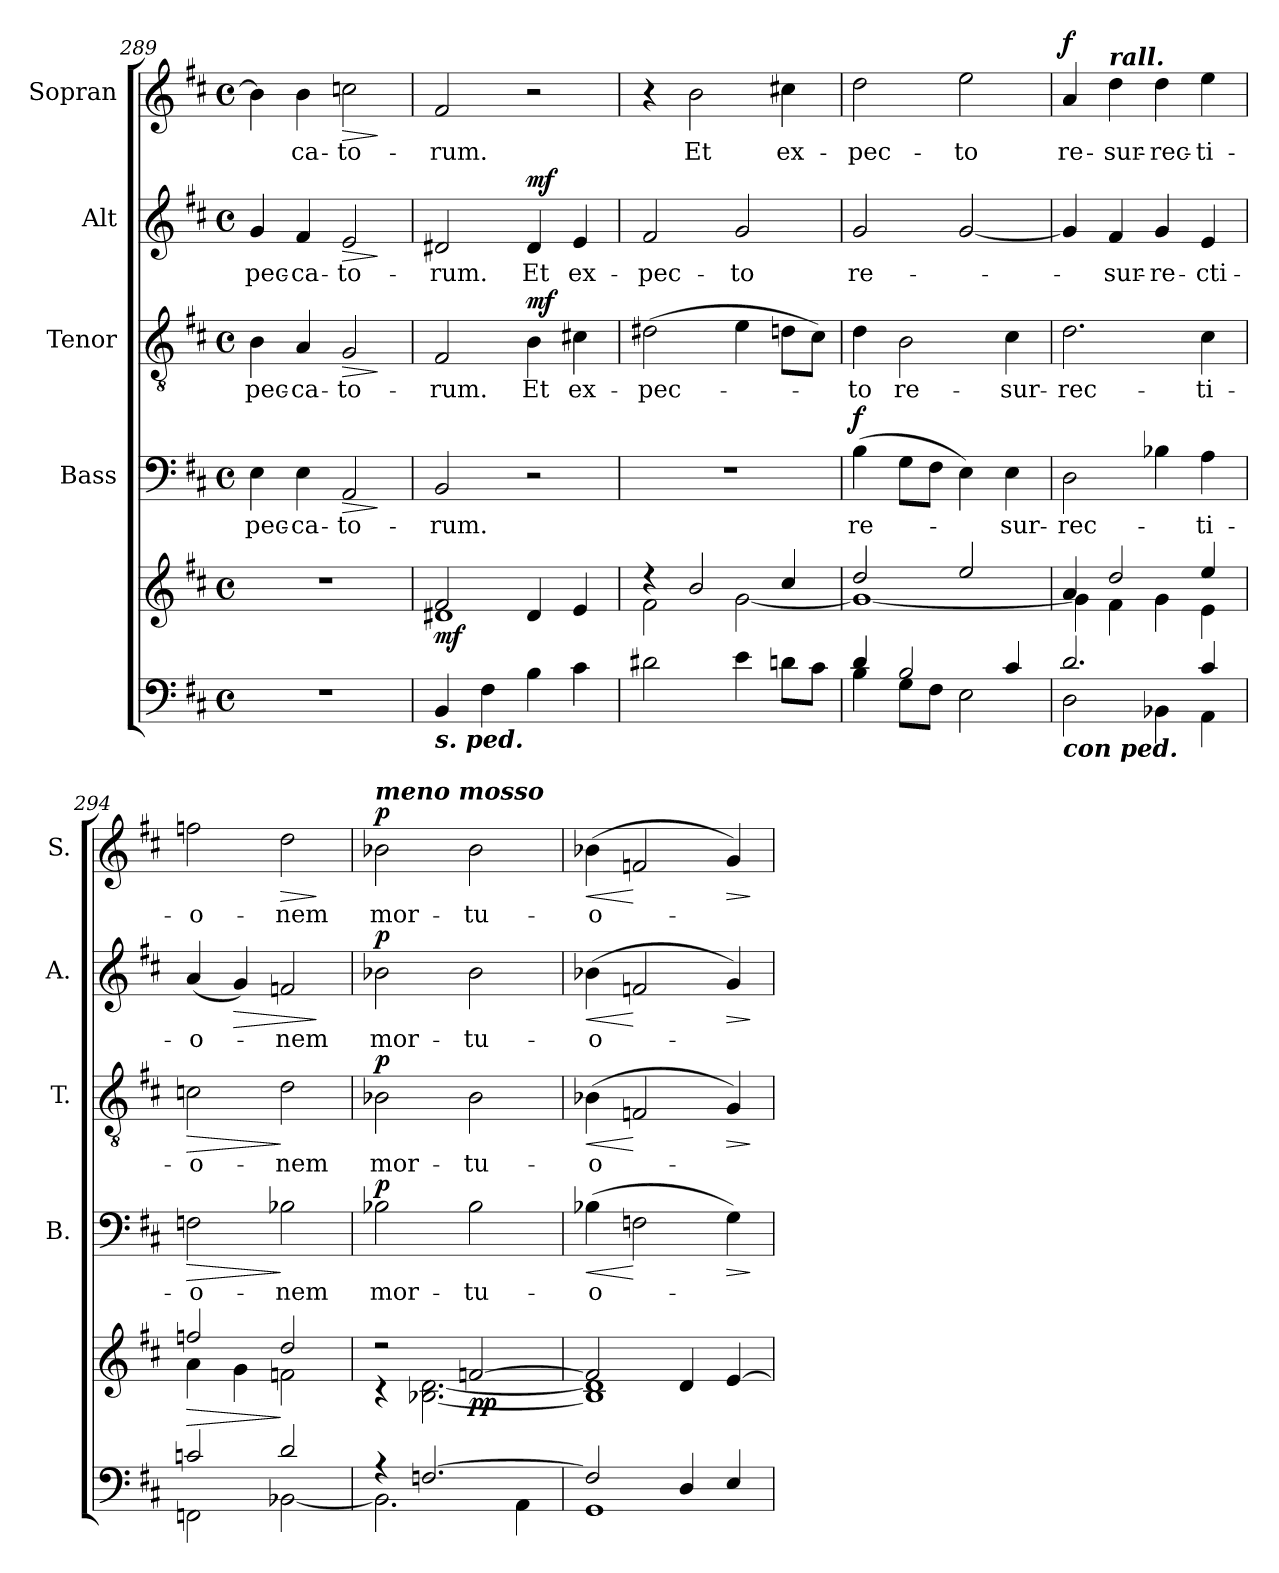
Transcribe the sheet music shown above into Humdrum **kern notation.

**kern	**kern	**dynam	**kern	**text	**dynam	**kern	**text	**dynam	**kern	**text	**dynam	**kern	**text	**dynam
*part5	*part5	*part5	*part4	*part4	*part4	*part3	*part3	*part3	*part2	*part2	*part2	*part1	*part1	*part1
*staff6	*staff5	*staff5/6	*staff4	*staff4	*staff4	*staff3	*staff3	*staff3	*staff2	*staff2	*staff2	*staff1	*staff1	*staff1
*	*	*	*I"Bass	*	*	*I"Tenor	*	*	*I"Alt	*	*	*I"Sopran	*	*
*	*	*	*I'B.	*	*	*I'T.	*	*	*I'A.	*	*	*I'S.	*	*
*clefF4	*clefG2	*	*clefF4	*	*	*clefGv2	*	*	*clefG2	*	*	*clefG2	*	*
*k[f#c#]	*k[f#c#]	*	*k[f#c#]	*	*	*k[f#c#]	*	*	*k[f#c#]	*	*	*k[f#c#]	*	*
*D:	*D:	*	*D:	*	*	*D:	*	*	*D:	*	*	*D:	*	*
*M4/4	*M4/4	*	*M4/4	*	*	*M4/4	*	*	*M4/4	*	*	*M4/4	*	*
*met(c)	*met(c)	*	*met(c)	*	*	*met(c)	*	*	*met(c)	*	*	*met(c)	*	*
=289	=289	=289	=289	=289	=289	=289	=289	=289	=289	=289	=289	=289	=289	=289
!	!	!	!	!LO:LY:b	!	!	!LO:LY:b	!	!	!LO:LY:b	!	!	!	!
1r	1r	.	4E\	pec-	.	4B\	pec-	.	4g/	pec-	.	4b\]	.	.
!	!	!	!	!LO:LY:b	!	!	!LO:LY:b	!	!	!LO:LY:b	!	!	!LO:LY:b	!
.	.	.	4E\	-ca-	.	4A/	-ca-	.	4f#/	-ca-	.	4b\	-ca-	.
!	!	!	!	!LO:LY:b	!LO:HP:b	!	!LO:LY:b	!LO:HP:b	!	!LO:LY:b	!LO:HP:b	!	!LO:LY:b	!LO:HP:b
.	.	.	2AA/	-to-	>	2G/	-to-	>	2e/	-to-	>	2ccn\	-to-	>
.	.	.	.	.	]	.	.	]	.	.	]	.	.	]
=290	=290	=290	=290	=290	=290	=290	=290	=290	=290	=290	=290	=290	=290	=290
*	*^	*	*	*	*	*	*	*	*	*	*	*	*	*
!LO:TX:b:Bi:t=s. ped.	!	!	!	!	!	!	!	!	!	!	!	!	!	!	!
!	!	!	!LO:DY:b	!	!LO:LY:b	!	!	!LO:LY:b	!	!	!LO:LY:b	!	!	!LO:LY:b	!
4BB/	2f#/	1d#X	mf	2BB/	-rum.	.	2F#/	-rum.	.	2d#X/	-rum.	.	2f#/	-rum.	.
4F#\	.	.	.	.	.	.	.	.	.	.	.	.	.	.	.
!	!	!	!	!	!	!	!	!LO:LY:b	!LO:DY:a	!	!LO:LY:b	!LO:DY:a	!	!	!
4B\	4d#/	.	.	2r	.	.	4B\	Et	mf	4d#/	Et	mf	2r	.	.
!	!	!	!	!	!	!	!	!LO:LY:b	!	!	!LO:LY:b	!	!	!	!
4c#\	4e/	.	.	.	.	.	4c#X\	ex-	.	4e/	ex-	.	.	.	.
=291	=291	=291	=291	=291	=291	=291	=291	=291	=291	=291	=291	=291	=291	=291	=291
!	!	!	!	!	!	!	!	!LO:LY:b	!	!	!LO:LY:b	!	!	!	!
2d#X\	4rdd	2f#\	.	1r	.	.	(>2d#X\	-pec-	.	2f#/	-pec-	.	4r	.	.
!	!	!	!	!	!	!	!	!	!	!	!	!	!	!LO:LY:b	!
.	2b/	.	.	.	.	.	.	.	.	.	.	.	2b\	Et	.
!	!	!	!	!	!	!	!	!	!	!	!LO:LY:b	!	!	!	!
4e\	.	[<2g\	.	.	.	.	4e\	.	.	2g/	-to	.	.	.	.
!	!	!	!	!	!	!	!	!	!	!	!	!	!	!LO:LY:b	!
8dn\L	4cc#/	.	.	.	.	.	8dn\L	.	.	.	.	.	4cc#X\	ex-	.
8c#\J	.	.	.	.	.	.	8c#\J)	.	.	.	.	.	.	.	.
=292	=292	=292	=292	=292	=292	=292	=292	=292	=292	=292	=292	=292	=292	=292	=292
*^	*	*	*	*	*	*	*	*	*	*	*	*	*	*	*
!	!	!	!	!	!	!LO:LY:b	!LO:DY:a	!	!LO:LY:b	!	!	!LO:LY:b	!	!	!LO:LY:b	!
4d/	4B\	2dd/	1g_	.	(>4B\	re-	f	4d\	-to	.	2g/	re-	.	2dd\	-pec-	.
!	!	!	!	!	!	!	!	!	!LO:LY:b	!	!	!	!	!	!	!
2B/	8G\L	.	.	.	8G\L	.	.	2B\	re-	.	.	.	.	.	.	.
.	8F#\J	.	.	.	8F#\J	.	.	.	.	.	.	.	.	.	.	.
!	!	!	!	!	!	!	!	!	!	!	!	!	!	!	!LO:LY:b	!
.	2E\	2ee/	.	.	4E\)	.	.	.	.	.	[2g/	.	.	2ee\	-to	.
!	!	!	!	!	!	!LO:LY:b	!	!	!LO:LY:b	!	!	!	!	!	!	!
4c#/	.	.	.	.	4E\	-sur-	.	4c#\	-sur-	.	.	.	.	.	.	.
!!LO:LB:g=z
=293	=293	=293	=293	=293	=293	=293	=293	=293	=293	=293	=293	=293	=293	=293	=293	=293
!LO:TX:b:Bi:t=con ped.	!	!	!	!	!	!	!	!	!	!	!	!	!	!	!	!
!	!	!	!	!	!	!LO:LY:b	!	!	!LO:LY:b	!	!	!	!	!	!LO:LY:b	!LO:DY:a
2.d/	2D\	4a/	4g\]	.	2D\	-rec-	.	2.d\	-rec-	.	4g/]	.	.	4a/	re-	f
!	!	!	!	!	!	!	!	!	!	!	!	!	!	!LO:TX:a:Bi:t=rall.	!	!
!	!	!	!	!	!	!	!	!	!	!	!	!LO:LY:b	!	!	!LO:LY:b	!
.	.	2dd/	4f#\	.	.	.	.	.	.	.	4f#/	-sur-	.	4dd\	-sur-	.
!	!	!	!	!	!	!	!	!	!	!	!	!LO:LY:b	!	!	!LO:LY:b	!
.	4BB-X\	.	4g\	.	4B-X\	.	.	.	.	.	4g/	-re-	.	4dd\	-rec-	.
!	!	!	!	!	!	!LO:LY:b	!	!	!LO:LY:b	!	!	!LO:LY:b	!	!	!LO:LY:b	!
4c#/	4AA\	4ee/	4e\	.	4A\	-ti-	.	4c#\	-ti-	.	4e/	-cti-	.	4ee\	-ti-	.
=294	=294	=294	=294	=294	=294	=294	=294	=294	=294	=294	=294	=294	=294	=294	=294	=294
!	!	!	!	!LO:HP:b	!	!LO:LY:b	!LO:HP:b	!	!LO:LY:b	!LO:HP:b	!	!LO:LY:b	!	!	!LO:LY:b	!
2cn/	2FFn\	2ffn/	4a\	>	2Fn\	-o-	>	2cn\	-o-	>	(<4a/	-o-	.	2ffn\	-o-	.
!	!	!	!	!	!	!	!	!	!	!	!	!	!LO:HP:b	!	!	!
.	.	.	4g\	.	.	.	.	.	.	.	4g/)	.	>	.	.	.
!	!	!	!	!	!	!LO:LY:b	!	!	!LO:LY:b	!	!	!LO:LY:b	!	!	!LO:LY:b	!LO:HP:b
2d/	[<2BB-X\	2dd/	2fn\	]	2B-X\	-nem	]	2d\	-nem	]	2fn/	-nem	.	2dd\	-nem	>
*v	*v	*	*	*	*	*	*	*	*	*	*	*	*	*	*	*
*	*v	*v	*	*	*	*	*	*	*	*	*	*	*	*	*
.	.	.	.	.	.	.	.	.	.	.	]	.	.	]
=295	=295	=295	=295	=295	=295	=295	=295	=295	=295	=295	=295	=295	=295	=295
*^	*^	*	*	*	*	*	*	*	*	*	*	*	*	*
!	!	!	!	!	!	!	!	!	!	!	!	!	!	!LO:TX:a:Bi:t=meno mosso	!	!
!	!	!	!	!	!	!LO:LY:b	!LO:DY:a	!	!LO:LY:b	!LO:DY:a	!	!LO:LY:b	!LO:DY:a	!	!LO:LY:b	!LO:DY:a
4rG	2.BB-\]	2r	4rc	.	2B-X\	mor-	p	2B-X\	mor-	p	2b-X\	mor-	p	2b-X\	mor-	p
[>2.Fn/	.	.	[<2.B-X\ [<2.d\	.	.	.	.	.	.	.	.	.	.	.	.	.
!	!	!	!	!LO:DY:b	!	!LO:LY:b	!	!	!LO:LY:b	!	!	!LO:LY:b	!	!	!LO:LY:b	!
.	.	[>2fn/	.	pp	2B-\	-tu-	.	2B-\	-tu-	.	2b-\	-tu-	.	2b-\	-tu-	.
.	4AA\	.	.	.	.	.	.	.	.	.	.	.	.	.	.	.
=296	=296	=296	=296	=296	=296	=296	=296	=296	=296	=296	=296	=296	=296	=296	=296	=296
!	!	!	!	!	!	!LO:LY:b	!LO:HP:b	!	!LO:LY:b	!LO:HP:b	!	!LO:LY:b	!LO:HP:b	!	!LO:LY:b	!LO:HP:b
2F/]	1GG	2f/]	1B-] 1d]	.	(>4B-X\	-o-	<	(>4B-X\	-o-	<	(>4b-X\	-o-	<	(>4b-X\	-o-	<
.	.	.	.	.	2Fn\	.	[	2Fn/	.	[	2fn/	.	[	2fn/	.	[
4D/	.	4d/	.	.	.	.	.	.	.	.	.	.	.	.	.	.
!	!	!	!	!	!	!	!LO:HP:b	!	!	!LO:HP:b	!	!	!LO:HP:b	!	!	!LO:HP:b
4E/	.	[>4e/	.	.	4G\)	.	>	4G/)	.	>	4g/)	.	>	4g/)	.	>
*v	*v	*	*	*	*	*	*	*	*	*	*	*	*	*	*	*
*	*v	*v	*	*	*	*	*	*	*	*	*	*	*	*	*
.	.	.	.	.	]	.	.	]	.	.	]	.	.	]
=	=	=	=	=	=	=	=	=	=	=	=	=	=	=
*-	*-	*-	*-	*-	*-	*-	*-	*-	*-	*-	*-	*-	*-	*-
